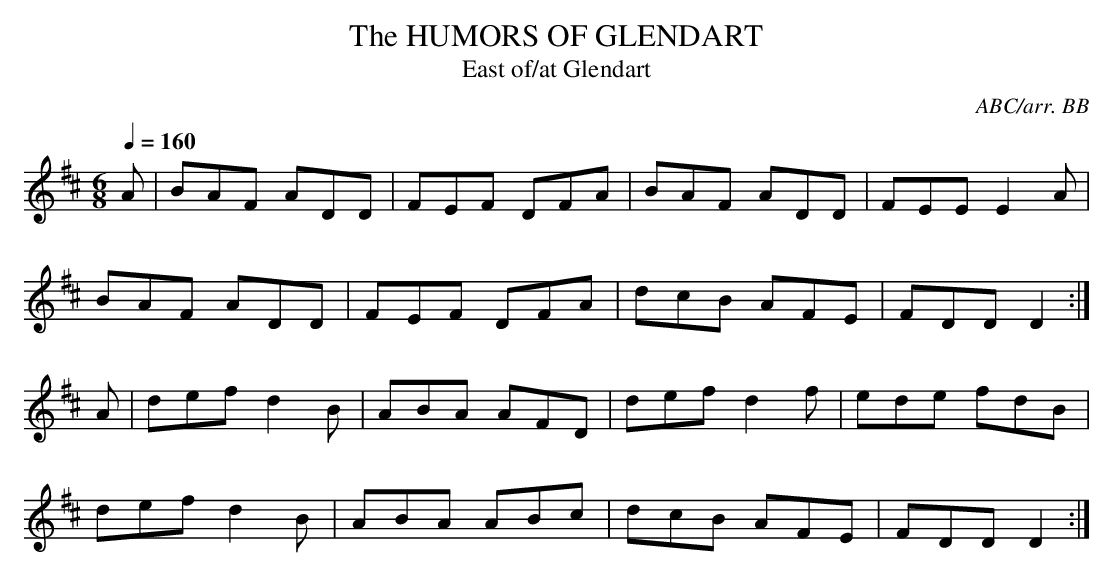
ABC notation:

X:1
T:HUMORS OF GLENDART, The
T:East of/at Glendart
C:ABC/arr. BB
M:6/8
L:1/8
Q:1/4=160
K:D
A|BAF ADD|FEF DFA|BAF ADD|FEE E2A|
BAF ADD|FEF DFA|dcB AFE|FDD D2 :|
A|def d2B|ABA AFD|def d2f|ede fdB|
def d2B|ABA ABc|dcB AFE|FDD D2 :|
